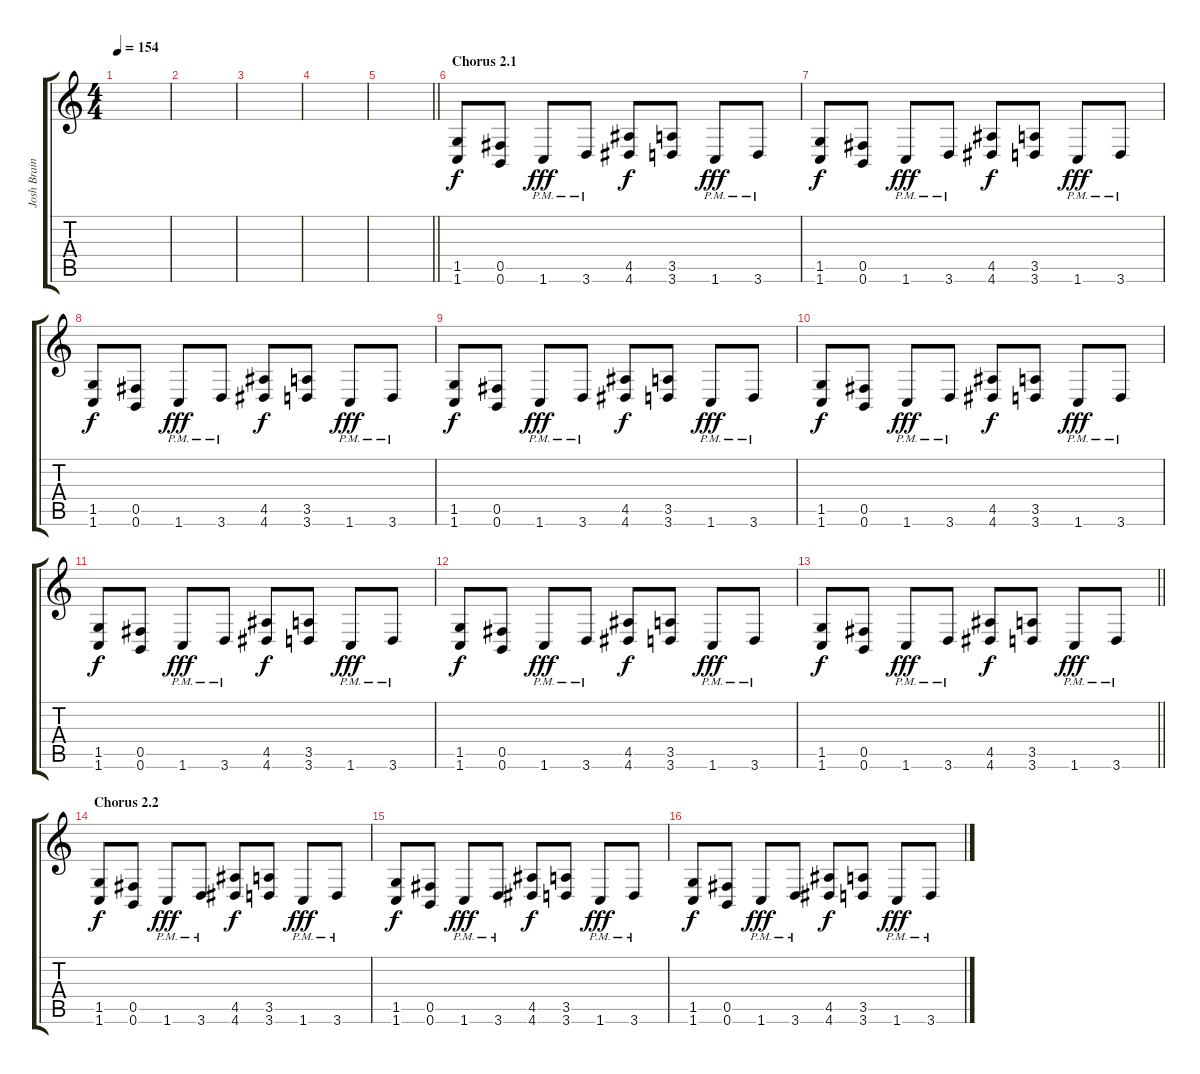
\track ("Josh Brainard" "Josh Brain") {instrument distortionguitar}
\staff {score tabs}
\tuning (Db4 Ab3 E3 B2 Gb2 B1) {hide}
\ts (4 4)
\tempo 154
\clef g2
\ks c
|
|
|
|
\barLineRight lightlight
|
\section ("" "Chorus 2.1")
(1.5 1.6).8 (0.5 0.6).8 1.6{pm}.8{dy fff} 3.6{pm}.8 (4.5 4.6).8{dy f} (3.5 3.6).8 1.6{pm}.8{dy fff} 3.6{pm}.8 |
(1.5 1.6).8{dy f} (0.5 0.6).8 1.6{pm}.8{dy fff} 3.6{pm}.8 (4.5 4.6).8{dy f} (3.5 3.6).8 1.6{pm}.8{dy fff} 3.6{pm}.8 |
(1.5 1.6).8{dy f} (0.5 0.6).8 1.6{pm}.8{dy fff} 3.6{pm}.8 (4.5 4.6).8{dy f} (3.5 3.6).8 1.6{pm}.8{dy fff} 3.6{pm}.8 |
(1.5 1.6).8{dy f} (0.5 0.6).8 1.6{pm}.8{dy fff} 3.6{pm}.8 (4.5 4.6).8{dy f} (3.5 3.6).8 1.6{pm}.8{dy fff} 3.6{pm}.8 |
(1.5 1.6).8{dy f} (0.5 0.6).8 1.6{pm}.8{dy fff} 3.6{pm}.8 (4.5 4.6).8{dy f} (3.5 3.6).8 1.6{pm}.8{dy fff} 3.6{pm}.8 |
(1.5 1.6).8{dy f} (0.5 0.6).8 1.6{pm}.8{dy fff} 3.6{pm}.8 (4.5 4.6).8{dy f} (3.5 3.6).8 1.6{pm}.8{dy fff} 3.6{pm}.8 |
(1.5 1.6).8{dy f} (0.5 0.6).8 1.6{pm}.8{dy fff} 3.6{pm}.8 (4.5 4.6).8{dy f} (3.5 3.6).8 1.6{pm}.8{dy fff} 3.6{pm}.8 |
\barLineRight lightlight
(1.5 1.6).8{dy f} (0.5 0.6).8 1.6{pm}.8{dy fff} 3.6{pm}.8 (4.5 4.6).8{dy f} (3.5 3.6).8 1.6{pm}.8{dy fff} 3.6{pm}.8 |
\section ("" "Chorus 2.2")
(1.5 1.6).8{dy f} (0.5 0.6).8 1.6{pm}.8{dy fff} 3.6{pm}.8 (4.5 4.6).8{dy f} (3.5 3.6).8 1.6{pm}.8{dy fff} 3.6{pm}.8 |
(1.5 1.6).8{dy f} (0.5 0.6).8 1.6{pm}.8{dy fff} 3.6{pm}.8 (4.5 4.6).8{dy f} (3.5 3.6).8 1.6{pm}.8{dy fff} 3.6{pm}.8 |
(1.5 1.6).8{dy f} (0.5 0.6).8 1.6{pm}.8{dy fff} 3.6{pm}.8 (4.5 4.6).8{dy f} (3.5 3.6).8 1.6{pm}.8{dy fff} 3.6{pm}.8
